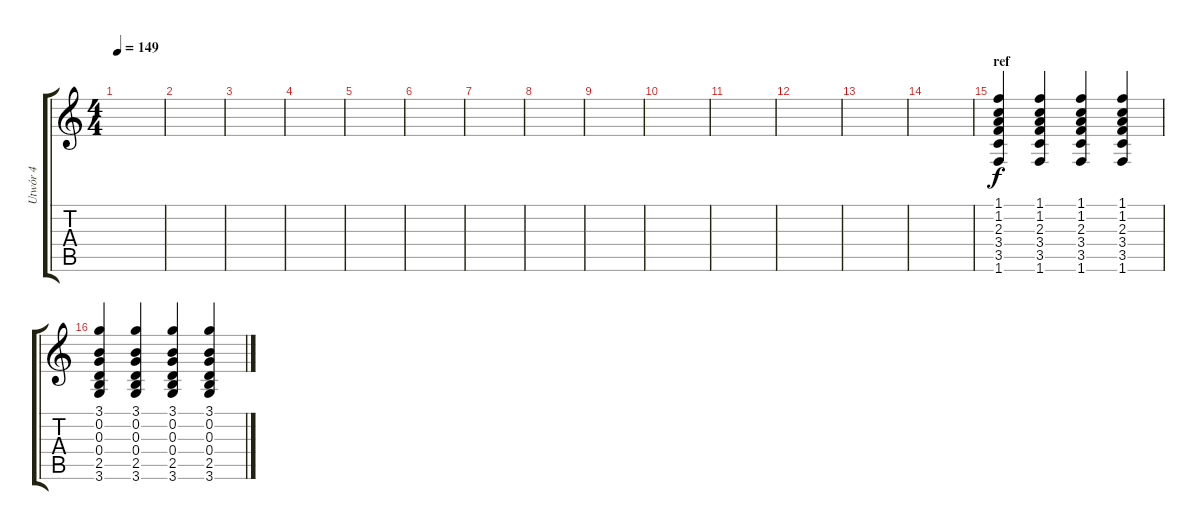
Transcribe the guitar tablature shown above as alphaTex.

\track ("Utwór 4" "Utwór 4") {instrument acousticguitarsteel}
\staff {score tabs}
\tuning (E4 B3 G3 D3 A2 E2) {hide}
\ts (4 4)
\tempo 149
\clef g2
\ks c
|
|
|
|
|
|
|
|
|
|
|
|
|
|
\section ("" "ref")
(1.1 1.2 2.3 3.4 3.5 1.6).4 (1.1 1.2 2.3 3.4 3.5 1.6).4 (1.1 1.2 2.3 3.4 3.5 1.6).4 (1.1 1.2 2.3 3.4 3.5 1.6).4 |
(3.1 0.2 0.3 0.4 2.5 3.6).4 (3.1 0.2 0.3 0.4 2.5 3.6).4 (3.1 0.2 0.3 0.4 2.5 3.6).4 (3.1 0.2 0.3 0.4 2.5 3.6).4
